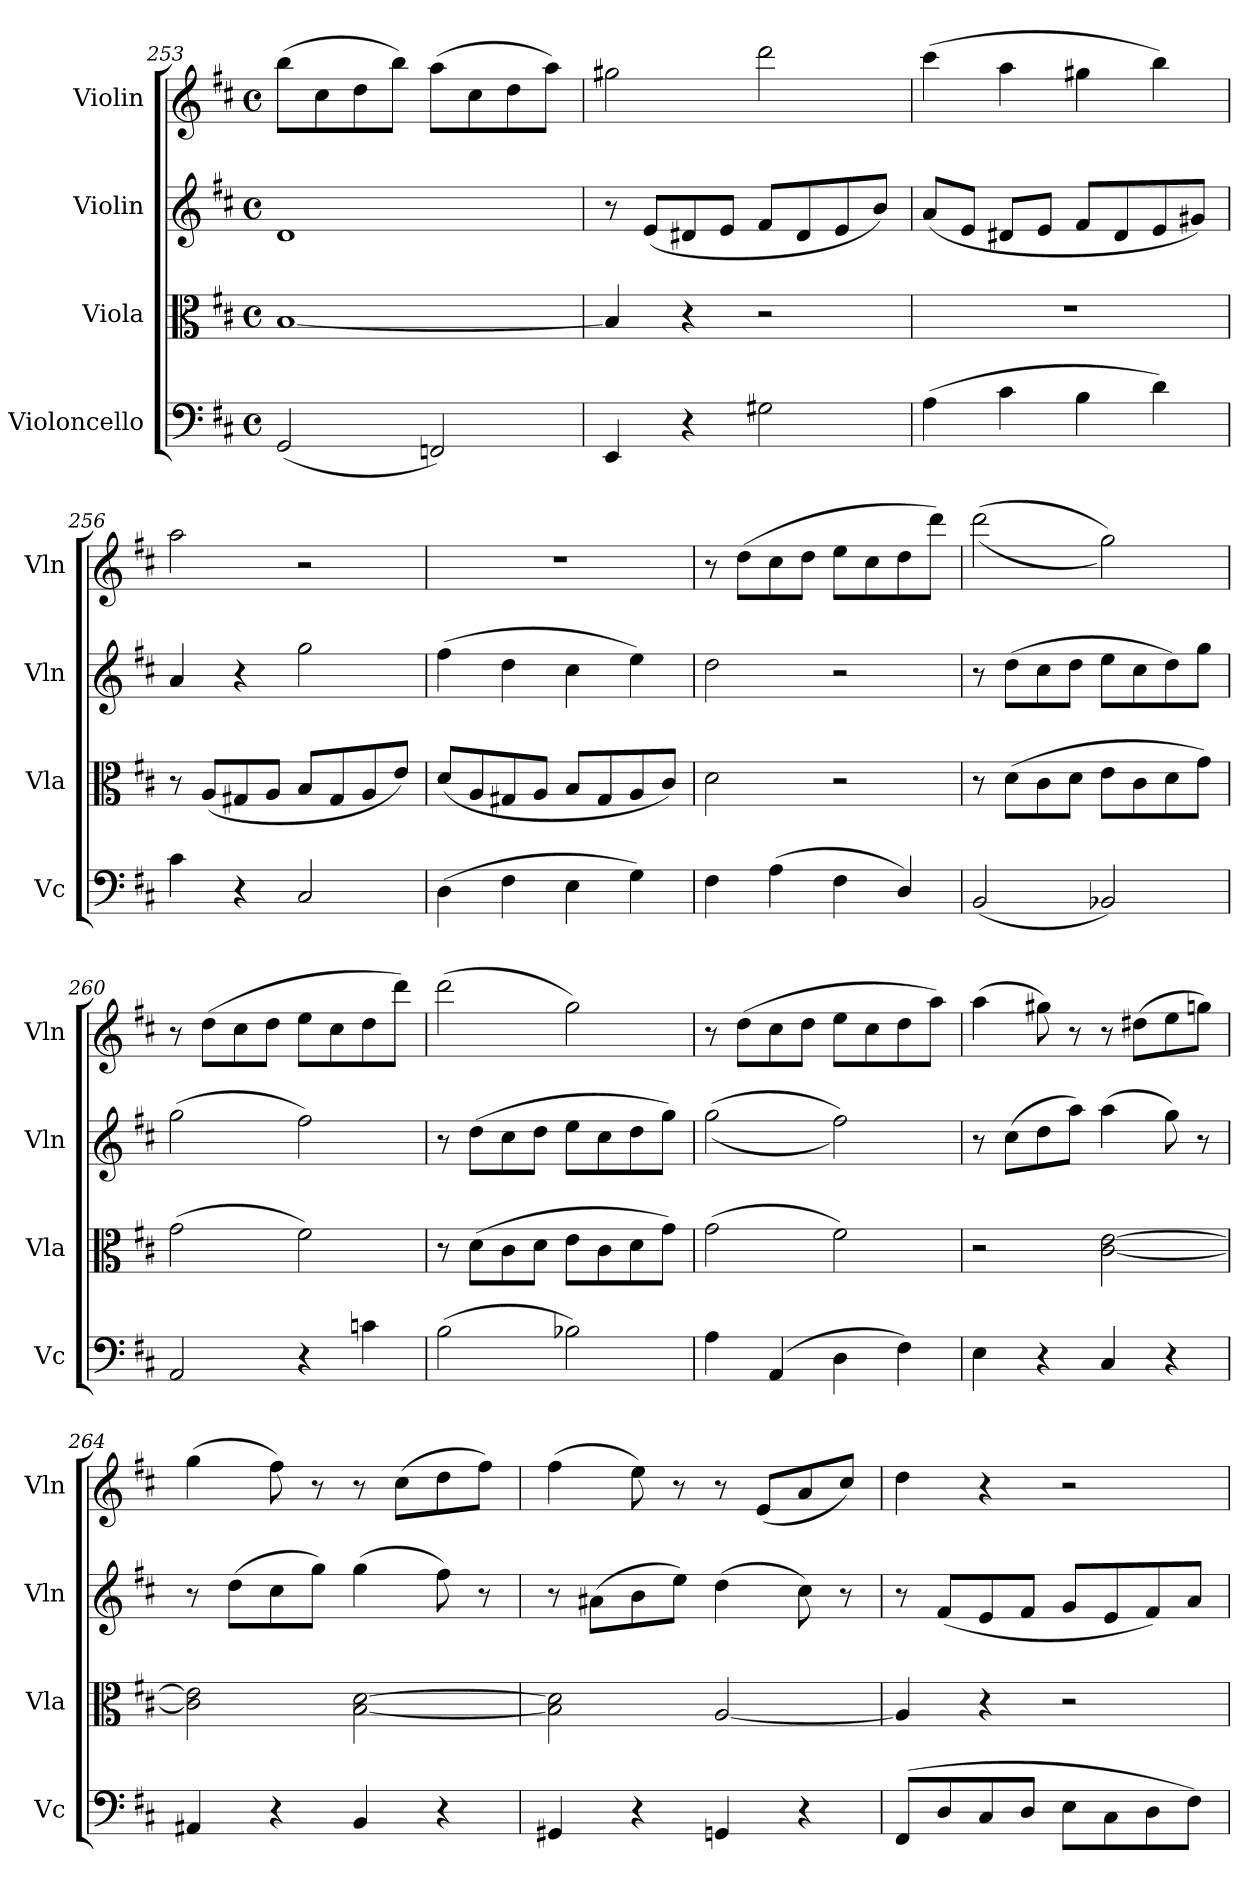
**kern	**kern	**kern	**kern
*part4	*part3	*part2	*part1
*staff4	*staff3	*staff2	*staff1
*I"Violoncello	*I"Viola	*I"Violin	*I"Violin
*I'Vc	*I'Vla	*I'Vln	*I'Vln
*clefF4	*clefC3	*clefG2	*clefG2
*k[f#c#]	*k[f#c#]	*k[f#c#]	*k[f#c#]
*M4/4	*M4/4	*M4/4	*M4/4
*met(c)	*met(c)	*met(c)	*met(c)
=253	=253	=253	=253
(2GG/	[1B	1d	(>8bb\L
.	.	.	8cc#\
.	.	.	8dd\
.	.	.	8bb\J)
2FFn/)	.	.	(>8aa\L
.	.	.	8cc#\
.	.	.	8dd\
.	.	.	8aa\J)
=254	=254	=254	=254
4EE/	4B/]	8r	2gg#X\
.	.	(8e/L	.
4r	4r	8d#X/	.
.	.	8e/J	.
2G#X\	2r	8f#/L	2ddd\
.	.	8d#/	.
.	.	8e/	.
.	.	8b/J)	.
!!LO:LB:g=z
=255	=255	=255	=255
(>4A\	1r	(8a/L	(>4ccc#\
.	.	8e/J	.
4c#\	.	8d#X/L	4aa\
.	.	8e/J	.
4B\	.	8f#/L	4gg#X\
.	.	8d#/	.
4d\)	.	8e/	4bb\)
.	.	8g#X/J)	.
=256	=256	=256	=256
4c#\	8r	4a/	2aa\
.	(8A/L	.	.
4r	8G#X/	4r	.
.	8A/J	.	.
2C#/	8B/L	2gg\	2r
.	8G#/	.	.
.	8A/	.	.
.	8e/J)	.	.
=257	=257	=257	=257
(>4D\	(8d/L	(>4ff#\	1r
.	8A/	.	.
4F#\	8G#X/	4dd\	.
.	8A/J	.	.
4E\	8B/L	4cc#\	.
.	8G#/	.	.
4G\)	8A/	4ee\)	.
.	8c#/J)	.	.
=258	=258	=258	=258
4F#\	2d\	2dd\	8r
.	.	.	(>8dd\L
(>4A\	.	.	8cc#\
.	.	.	8dd\J
4F#\	2r	2r	8ee\L
.	.	.	8cc#\
4D/)	.	.	8dd\
.	.	.	8ddd\J)
=259	=259	=259	=259
(2BB/	8r	8r	(>(>2ddd\
.	(>8d\L	(>8dd\L	.
.	8c#\	8cc#\	.
.	8d\J	8dd\J	.
2BB-X/)	8e\L	8ee\L	2gg\))
.	8c#\	8cc#\	.
.	8d\	8dd\)	.
.	8g\J)	8gg\J	.
=260	=260	=260	=260
2AA/	(>2g\	(>2gg\	8r
.	.	.	(>8dd\L
.	.	.	8cc#\
.	.	.	8dd\J
4r	2f#\)	2ff#\)	8ee\L
.	.	.	8cc#\
4cn\	.	.	8dd\
.	.	.	8ddd\J)
=261	=261	=261	=261
(>2B\	8r	8r	(>2ddd\
.	(>8d\L	(>8dd\L	.
.	8c#\	8cc#\	.
.	8d\J	8dd\J	.
2B-X\)	8e\L	8ee\L	2gg\)
.	8c#\	8cc#\	.
.	8d\	8dd\	.
.	8g\J)	8gg\J)	.
!!LO:LB:g=z
=262	=262	=262	=262
4A\	(>2g\	(>(>2gg\	8r
.	.	.	(>8dd\L
(>4AA/	.	.	8cc#\
.	.	.	8dd\J
4D\	2f#\)	2ff#\))	8ee\L
.	.	.	8cc#\
4F#\)	.	.	8dd\
.	.	.	8aa\J)
=263	=263	=263	=263
4E\	2r	8r	(>4aa\
.	.	(>8cc#\L	.
4r	.	8dd\	8gg#X\)
.	.	8aa\J)	8r
4C#/	[2c#\ [2e\	(>4aa\	8r
.	.	.	(>8dd#X\L
4r	.	8gg\)	8ee\
.	.	8r	8ggn\J)
=264	=264	=264	=264
4AA#X/	2c#\] 2e\]	8r	(>4gg\
.	.	(>8dd\L	.
4r	.	8cc#\	8ff#\)
.	.	8gg\J)	8r
4BB/	[2B\ [2d\	(>4gg\	8r
.	.	.	(>8cc#\L
4r	.	8ff#\)	8dd\
.	.	8r	8ff#\J)
=265	=265	=265	=265
4GG#X/	2B\] 2d\]	8r	(>4ff#\
.	.	(>8a#X\L	.
4r	.	8b\	8ee\)
.	.	8ee\J)	8r
4GGn/	[2A/	(>4dd\	8r
.	.	.	(8e/L
4r	.	8cc#\)	8a/
.	.	8r	8cc#/J)
=266	=266	=266	=266
(>8FF#/L	4A/]	8r	4dd\
8D/	.	(8f#/L	.
8C#/	4r	8e/	4r
8D/J	.	8f#/J	.
8E\L	2r	8g/L	2r
8C#\	.	8e/	.
8D\	.	8f#/)	.
8F#\J)	.	8a/J	.
=	=	=	=
*-	*-	*-	*-
